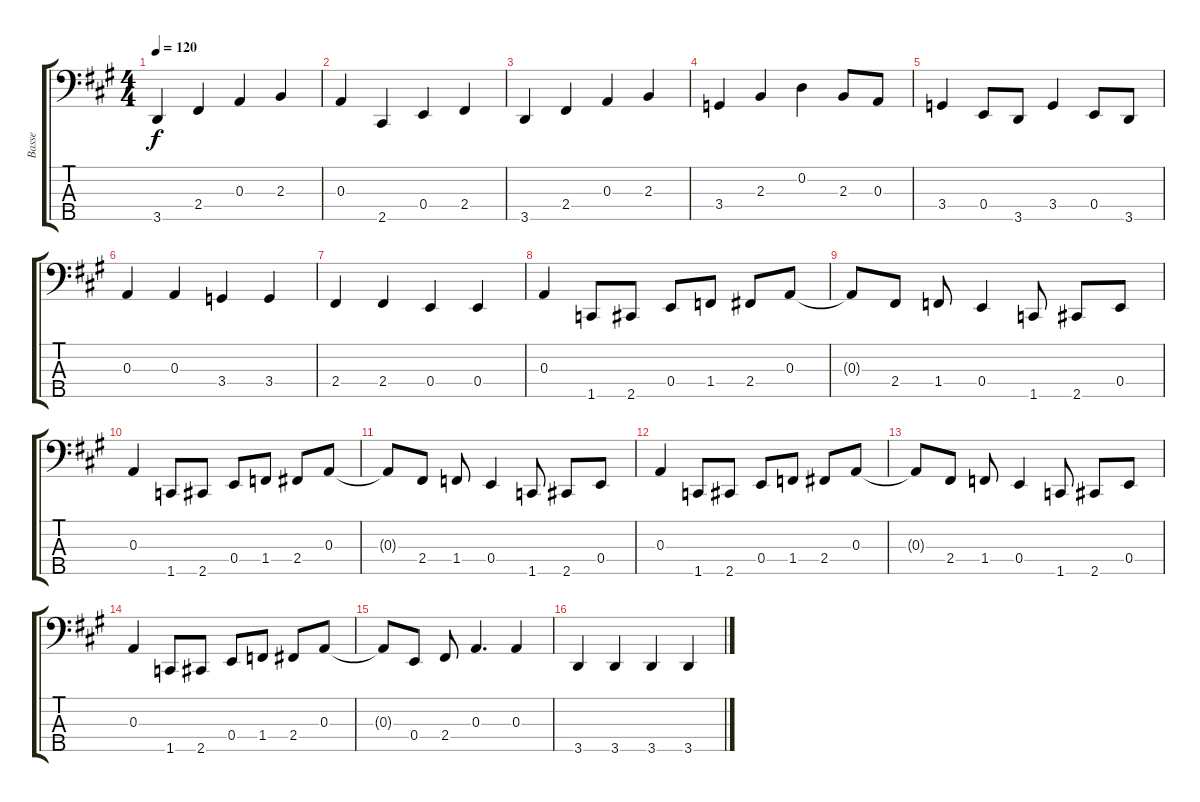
\track ("Basse" "Basse") {instrument slapbass1}
\staff {score tabs}
\tuning (G2 D2 A1 E1 B0) {hide}
\ts (4 4)
\tempo 120
\clef f4
\ks a
3.5.4{dy f} 2.4.4 0.3.4 2.3.4 |
0.3.4 2.5.4 0.4.4 2.4.4 |
3.5.4 2.4.4 0.3.4 2.3.4 |
3.4.4 2.3.4 0.2.4 2.3.8 0.3.8 |
3.4.4 0.4.8 3.5.8 3.4.4 0.4.8 3.5.8 |
0.3.4 0.3.4 3.4.4 3.4.4 |
2.4.4 2.4.4 0.4.4 0.4.4 |
0.3.4 1.5.8 2.5.8 0.4.8 1.4.8 2.4.8 0.3.8 |
0.3{t}.8 2.4.8 1.4.8 0.4.4 1.5.8 2.5.8 0.4.8 |
0.3.4 1.5.8 2.5.8 0.4.8 1.4.8 2.4.8 0.3.8 |
0.3{t}.8 2.4.8 1.4.8 0.4.4 1.5.8 2.5.8 0.4.8 |
0.3.4 1.5.8 2.5.8 0.4.8 1.4.8 2.4.8 0.3.8 |
0.3{t}.8 2.4.8 1.4.8 0.4.4 1.5.8 2.5.8 0.4.8 |
0.3.4 1.5.8 2.5.8 0.4.8 1.4.8 2.4.8 0.3.8 |
0.3{t}.8 0.4.8 2.4.8 0.3.4{d} 0.3.4 |
3.5.4 3.5.4 3.5.4 3.5.4
